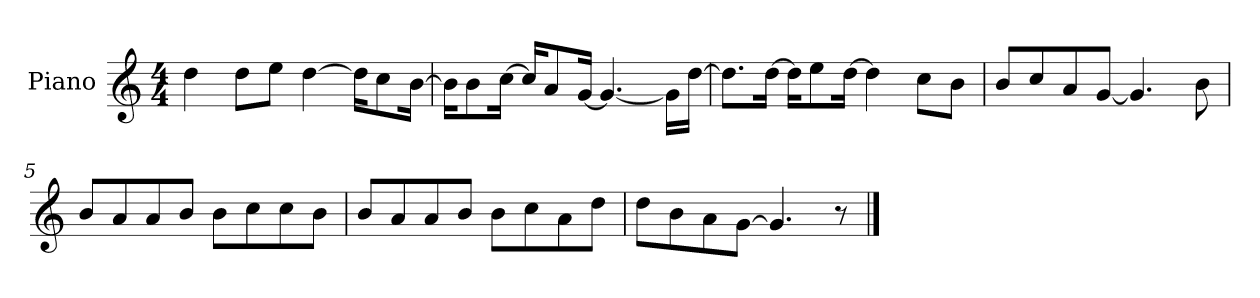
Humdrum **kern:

**kern
*part1
*staff1
*I"Piano
*I'P-no
*clefG2
*k[]
*M4/4
*MM90
=1
4dd\
8dd\L
8ee\J
[4dd\
16dd\KL]
8cc\
[16b\Jk
=2
16b\KL]
8b\
[16cc\Jk
16cc/KL]
8a/
[16g/Jk
4.g/_
16g\LL]
[16dd\JJ
=3
8.dd\L]
[16dd\Jk
16dd\KL]
8ee\
[16dd\Jk
4dd\]
8cc\L
8b\J
=4
8b/L
8cc/
8a/
[8g/J
4.g/]
8b\
=5
8b/L
8a/
8a/
8b/J
8b\L
8cc\
8cc\
8b\J
!!LO:LB:g=z
=6
8b/L
8a/
8a/
8b/J
8b\L
8cc\
8a\
8dd\J
=7
8dd\L
8b\
8a\
[8g\J
4.g/]
8r
==
*-
